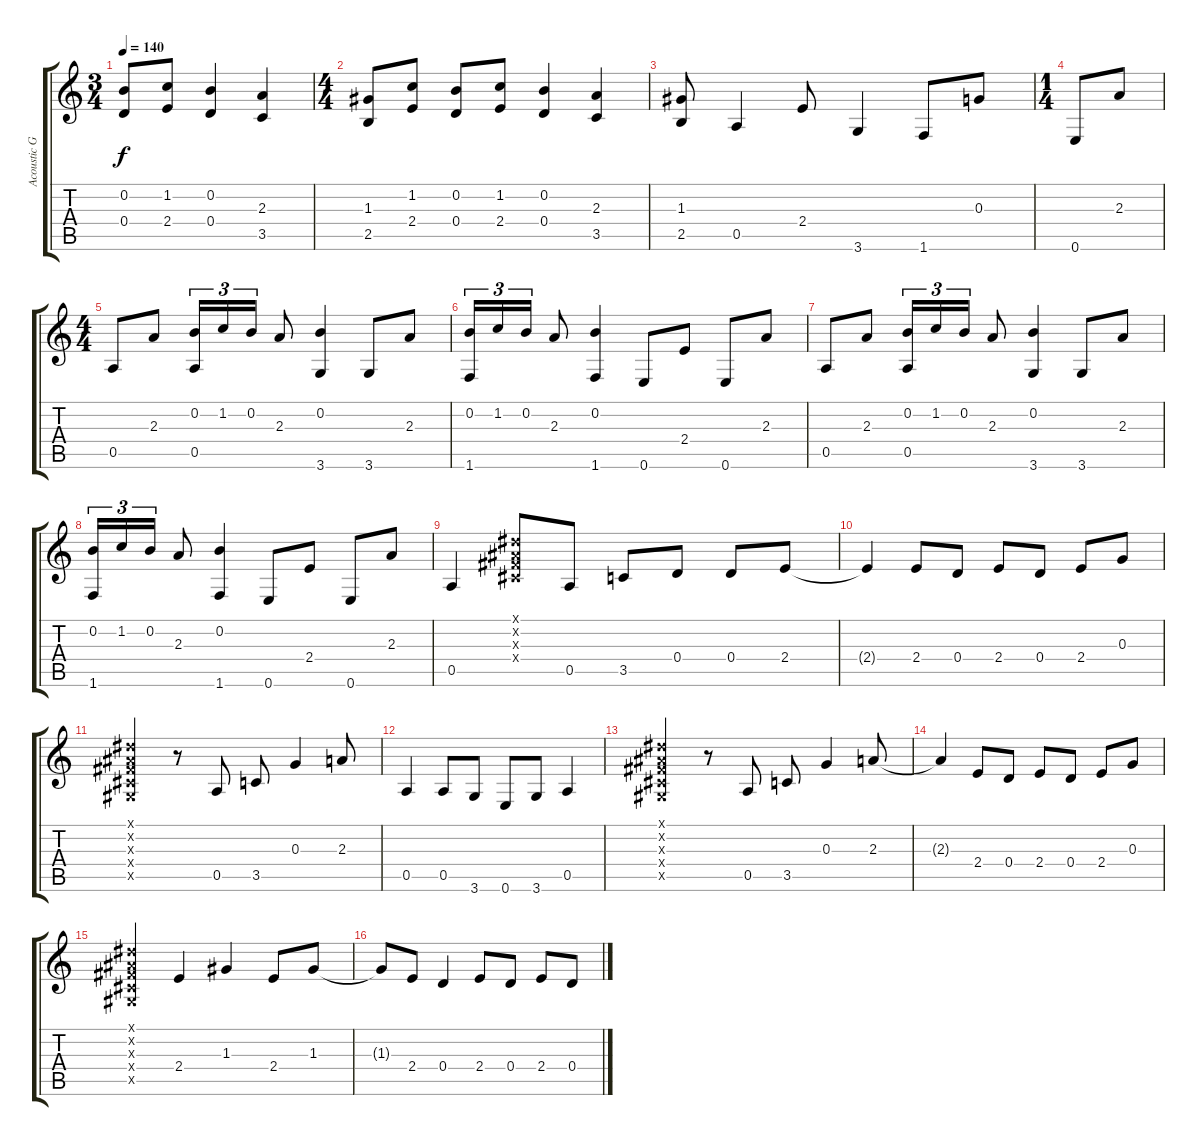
\track ("Acoustic Guitar (steel)" "Acoustic G") {instrument acousticguitarsteel}
\staff {score tabs}
\tuning (E4 B3 G3 D3 A2 E2) {hide}
\ts (3 4)
\tempo 140
\clef g2
\ks c
(0.2 0.4).8{dy f} (1.2 2.4).8 (0.2 0.4).4 (2.3 3.5).4 |
\ts (4 4)
(1.3 2.5).8 (1.2 2.4).8 (0.2 0.4).8 (1.2 2.4).8 (0.2 0.4).4 (2.3 3.5).4 |
(1.3 2.5).8 0.5.4 2.4.8 3.6.4 1.6.8 0.3.8 |
\ts (1 4)
0.6.8 2.3.8 |
\ts (4 4)
0.5.8 2.3.8 (0.2 0.5).16{tu (3 2)} 1.2.16{tu (3 2)} 0.2.16{tu (3 2)} 2.3.8 (0.2 3.6).4 3.6.8 2.3.8 |
(0.2 1.6).16{tu (3 2)} 1.2.16{tu (3 2)} 0.2.16{tu (3 2)} 2.3.8 (0.2 1.6).4 0.6.8 2.4.8 0.6.8 2.3.8 |
0.5.8 2.3.8 (0.2 0.5).16{tu (3 2)} 1.2.16{tu (3 2)} 0.2.16{tu (3 2)} 2.3.8 (0.2 3.6).4 3.6.8 2.3.8 |
(0.2 1.6).16{tu (3 2)} 1.2.16{tu (3 2)} 0.2.16{tu (3 2)} 2.3.8 (0.2 1.6).4 0.6.8 2.4.8 0.6.8 2.3.8 |
0.5.4 (-1.1{x} -1.2{x} -1.3{x} -1.4{x}).8 0.5.8 3.5.8 0.4.8 0.4.8 2.4.8 |
2.4{t}.4 2.4.8 0.4.8 2.4.8 0.4.8 2.4.8 0.3.8 |
(-1.1{x} -1.2{x} -1.3{x} -1.4{x} -1.5{x}).4 r.8 0.5.8 3.5.8 0.3.4 2.3.8 |
0.5.4 0.5.8 3.6.8 0.6.8 3.6.8 0.5.4 |
(-1.1{x} -1.2{x} -1.3{x} -1.4{x} -1.5{x}).4 r.8 0.5.8 3.5.8 0.3.4 2.3.8 |
2.3{t}.4 2.4.8 0.4.8 2.4.8 0.4.8 2.4.8 0.3.8 |
(-1.1{x} -1.2{x} -1.3{x} -1.4{x} -1.5{x}).4 2.4.4 1.3.4 2.4.8 1.3.8 |
1.3{t}.8 2.4.8 0.4.4 2.4.8 0.4.8 2.4.8 0.4.8
